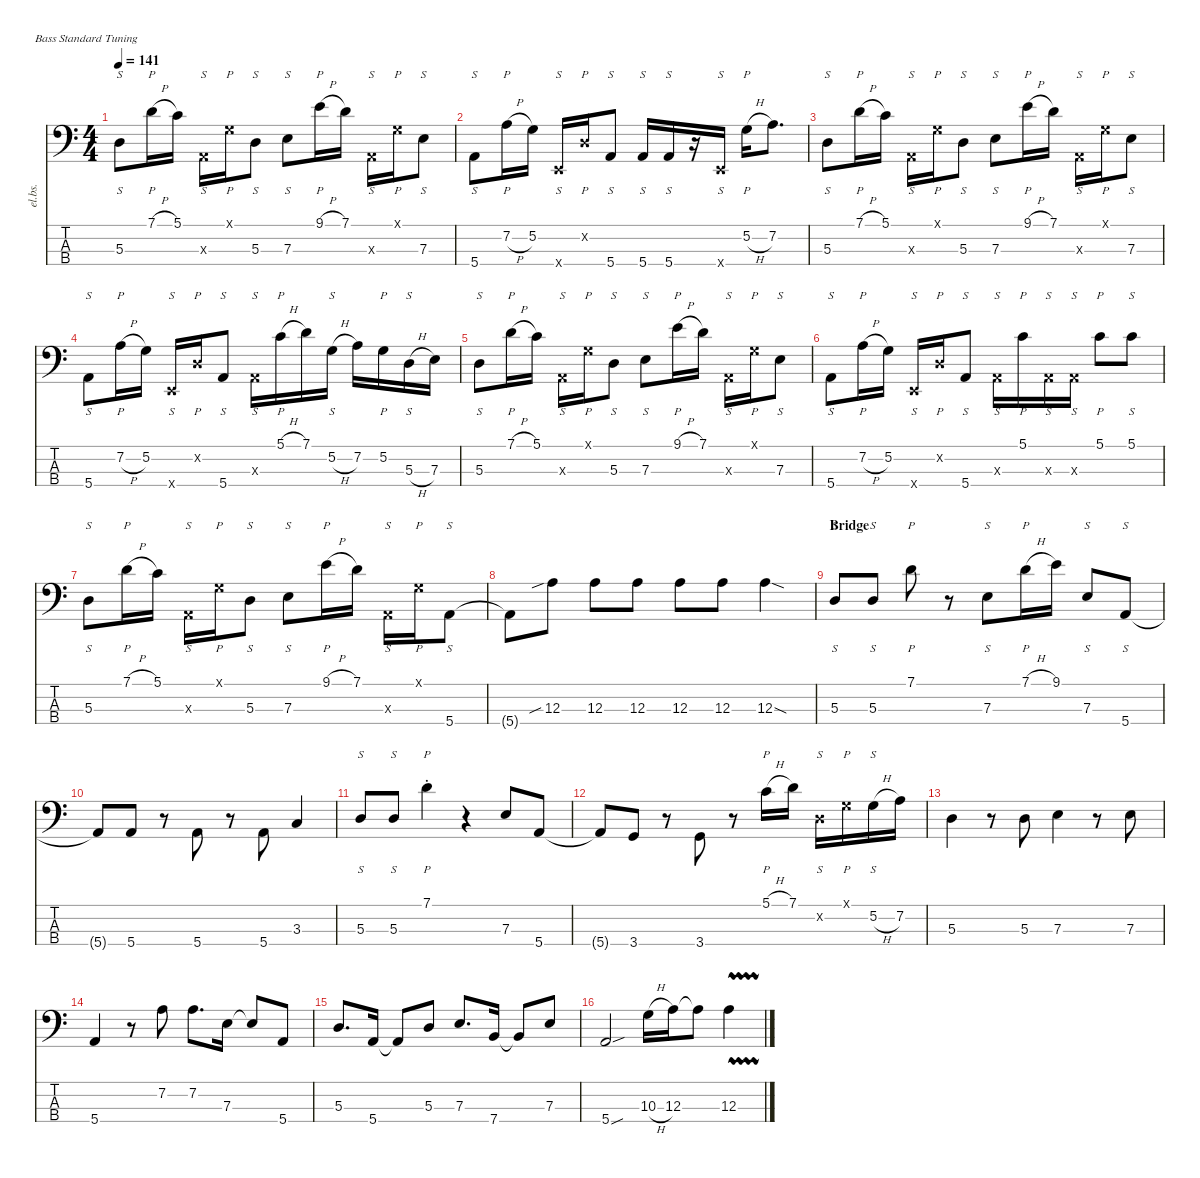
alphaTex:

\defaultSystemsLayout 4
\hideDynamics
\bracketExtendMode nobrackets
\track ("Electric Bass" "el.bs.") {instrument electricbassfinger}
\staff {score tabs}
\tuning (G2 D2 A1 E1)
\ts (4 4)
\tempo 141
\clef f4
\ks c
5.3.8{s dy mf beam Down} 7.1{h}.16{p beam Down} 5.1.16{beam Down} 0.3{x}.16{s beam Down} 0.1{x}.16{p beam Down} 5.3.8{s beam Down} 7.3.8{s beam Down} 9.1{h}.16{p beam Down} 7.1.16{beam Down} 0.3{x}.16{s beam Down} 0.1{x}.16{p beam Down} 7.3.8{s beam Down} |
5.4.8{s beam Down} 7.2{h}.16{p beam Down} 5.2.16{beam Down} 0.4{x}.16{s beam Up} 0.2{x}.16{p beam Up} 5.4.8{s beam Up} 5.4.16{s beam Up} 5.4.16{s beam Up} r.16{beam Up} 0.4{x}.16{s beam Up} 5.2{h}.16{p beam Down} 7.2.8{d beam Down} |
5.3.8{s beam Down} 7.1{h}.16{p beam Down} 5.1.16{beam Down} 0.3{x}.16{s beam Down} 0.1{x}.16{p beam Down} 5.3.8{s beam Down} 7.3.8{s beam Down} 9.1{h}.16{p beam Down} 7.1.16{beam Down} 0.3{x}.16{s beam Down} 0.1{x}.16{p beam Down} 7.3.8{s beam Down} |
5.4.8{s beam Down} 7.2{h}.16{p beam Down} 5.2.16{beam Down} 0.4{x}.16{s beam Up} 0.2{x}.16{p beam Up} 5.4.8{s beam Up} 0.3{x}.16{s beam Down} 5.1{h}.16{p beam Down} 7.1.16{beam Down} 5.2{h}.16{s beam Down} 7.2.16{beam Down} 5.2.16{p beam Down} 5.3{h}.16{s beam Down} 7.3.16{beam Down} |
5.3.8{s beam Down} 7.1{h}.16{p beam Down} 5.1.16{beam Down} 0.3{x}.16{s beam Down} 0.1{x}.16{p beam Down} 5.3.8{s beam Down} 7.3.8{s beam Down} 9.1{h}.16{p beam Down} 7.1.16{beam Down} 0.3{x}.16{s beam Down} 0.1{x}.16{p beam Down} 7.3.8{s beam Down} |
5.4.8{s beam Down} 7.2{h}.16{p beam Down} 5.2.16{beam Down} 0.4{x}.16{s beam Up} 0.2{x}.16{p beam Up} 5.4.8{s beam Up} 0.3{x}.16{s beam Down} 5.1.16{p beam Down} 0.3{x}.16{s beam Down} 0.3{x}.16{s beam Down} 5.1.8{p beam Down} 5.1.8{s beam Down} |
5.3.8{s beam Down} 7.1{h}.16{p beam Down} 5.1.16{beam Down} 0.3{x}.16{s beam Down} 0.1{x}.16{p beam Down} 5.3.8{s beam Down} 7.3.8{s beam Down} 9.1{h}.16{p beam Down} 7.1.16{beam Down} 0.3{x}.16{s beam Down} 0.1{x}.16{p beam Down} 5.4.8{s beam Down} |
5.4{t}.8{beam Down} 12.3{sib}.8{beam Down} 12.3.8{beam Down} 12.3.8{beam Down} 12.3.8{beam Down} 12.3.8{beam Down} 12.3{sod}.4{beam Down} |
\section ("" "Bridge")
5.3.8{s beam Up} 5.3.8{s beam Up} 7.1.8{p beam Down} r.8{beam Down} 7.3.8{s beam Down} 7.1{h}.16{p beam Down} 9.1.16{beam Down} 7.3.8{s beam Up} 5.4.8{s beam Up} |
5.4{t}.8{beam Up} 5.4.8{beam Up} r.8{beam Down} 5.4.8{beam Up} r.8{beam Down} 5.4.8{beam Up} 3.3.4{beam Up} |
5.3.8{s beam Up} 5.3.8{s beam Up} 7.1{st}.4{p beam Down} r.4{beam Down} 7.3.8{beam Up} 5.4.8{beam Up} |
5.4{t}.8{beam Up} 3.4.8{beam Up} r.8{beam Down} 3.4.8{beam Up} r.8{beam Down} 5.1{h}.16{p beam Down} 7.1.16{beam Down} 0.2{x}.16{s beam Down} 0.1{x}.16{p beam Down} 5.2{h}.16{s beam Down} 7.2.16{beam Down} |
5.3.4{beam Down} r.8{beam Down} 5.3.8{beam Down} 7.3.4{beam Down} r.8{beam Down} 7.3.8{beam Down} |
5.4.4{beam Up} r.8{beam Down} 7.2.8{beam Down} 7.2.8{d beam Down} 7.3.16{beam Down} 7.3{t}.8{beam Up} 5.4.8{beam Up} |
5.3.8{d beam Up} 5.4.16{beam Up} 5.4{t}.8{beam Up} 5.3.8{beam Up} 7.3.8{d beam Up} 7.4.16{beam Up} 7.4{t}.8{beam Up} 7.3.8{beam Up} |
5.4{sou}.2{beam Up} 10.3{h}.16{beam Down} 12.3.16{beam Down} 12.3{t}.8{beam Down} 12.3{vw}.4{beam Down}
